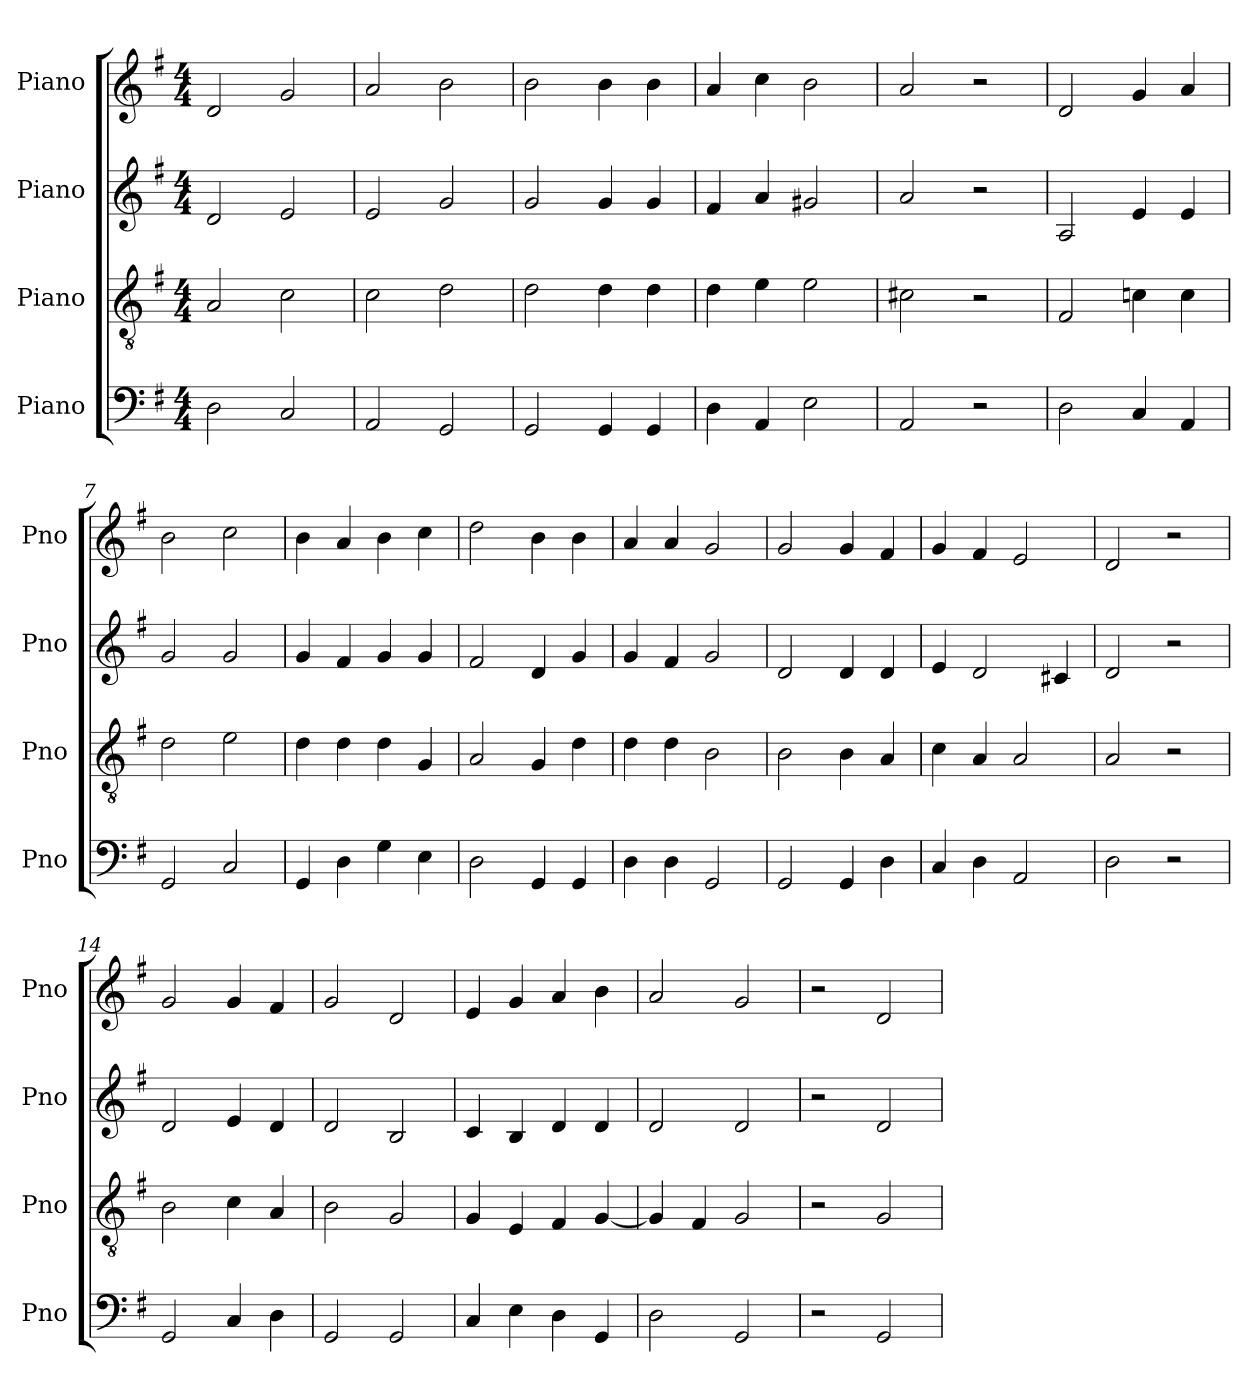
**kern	**kern	**kern	**kern
*part4	*part3	*part2	*part1
*staff4	*staff3	*staff2	*staff1
*I"Piano	*I"Piano	*I"Piano	*I"Piano
*I'Pno	*I'Pno	*I'Pno	*I'Pno
*clefF4	*clefGv2	*clefG2	*clefG2
*k[f#]	*k[f#]	*k[f#]	*k[f#]
*M4/4	*M4/4	*M4/4	*M4/4
=1	=1	=1	=1
2D\	2A/	2d/	2d/
2C/	2c\	2e/	2g/
=2	=2	=2	=2
2AA/	2c\	2e/	2a/
2GG/	2d\	2g/	2b\
=3	=3	=3	=3
2GG/	2d\	2g/	2b\
4GG/	4d\	4g/	4b\
4GG/	4d\	4g/	4b\
=4	=4	=4	=4
4D\	4d\	4f#/	4a/
4AA/	4e\	4a/	4cc\
2E\	2e\	2g#X/	2b\
=5	=5	=5	=5
2AA/	2c#X\	2a/	2a/
2r	2r	2r	2r
=6	=6	=6	=6
2D\	2F#/	2A/	2d/
4C/	4cn\	4e/	4g/
4AA/	4c\	4e/	4a/
=7	=7	=7	=7
2GG/	2d\	2g/	2b\
2C/	2e\	2g/	2cc\
=8	=8	=8	=8
4GG/	4d\	4g/	4b\
4D\	4d\	4f#/	4a/
4G\	4d\	4g/	4b\
4E\	4G/	4g/	4cc\
=9	=9	=9	=9
2D\	2A/	2f#/	2dd\
4GG/	4G/	4d/	4b\
4GG/	4d\	4g/	4b\
!!LO:LB:g=z
=10	=10	=10	=10
4D\	4d\	4g/	4a/
4D\	4d\	4f#/	4a/
2GG/	2B\	2g/	2g/
=11	=11	=11	=11
2GG/	2B\	2d/	2g/
4GG/	4B\	4d/	4g/
4D\	4A/	4d/	4f#/
=12	=12	=12	=12
4C/	4c\	4e/	4g/
4D\	4A/	2d/	4f#/
2AA/	2A/	.	2e/
.	.	4c#X/	.
=13	=13	=13	=13
2D\	2A/	2d/	2d/
2r	2r	2r	2r
=14	=14	=14	=14
2GG/	2B\	2d/	2g/
4C/	4c\	4e/	4g/
4D\	4A/	4d/	4f#/
=15	=15	=15	=15
2GG/	2B\	2d/	2g/
2GG/	2G/	2B/	2d/
=16	=16	=16	=16
4C/	4G/	4c/	4e/
4E\	4E/	4B/	4g/
4D\	4F#/	4d/	4a/
4GG/	[4G/	4d/	4b\
=17	=17	=17	=17
2D\	4G/]	2d/	2a/
.	4F#/	.	.
2GG/	2G/	2d/	2g/
=18	=18	=18	=18
2r	2r	2r	2r
2GG/	2G/	2d/	2d/
=	=	=	=
*-	*-	*-	*-
